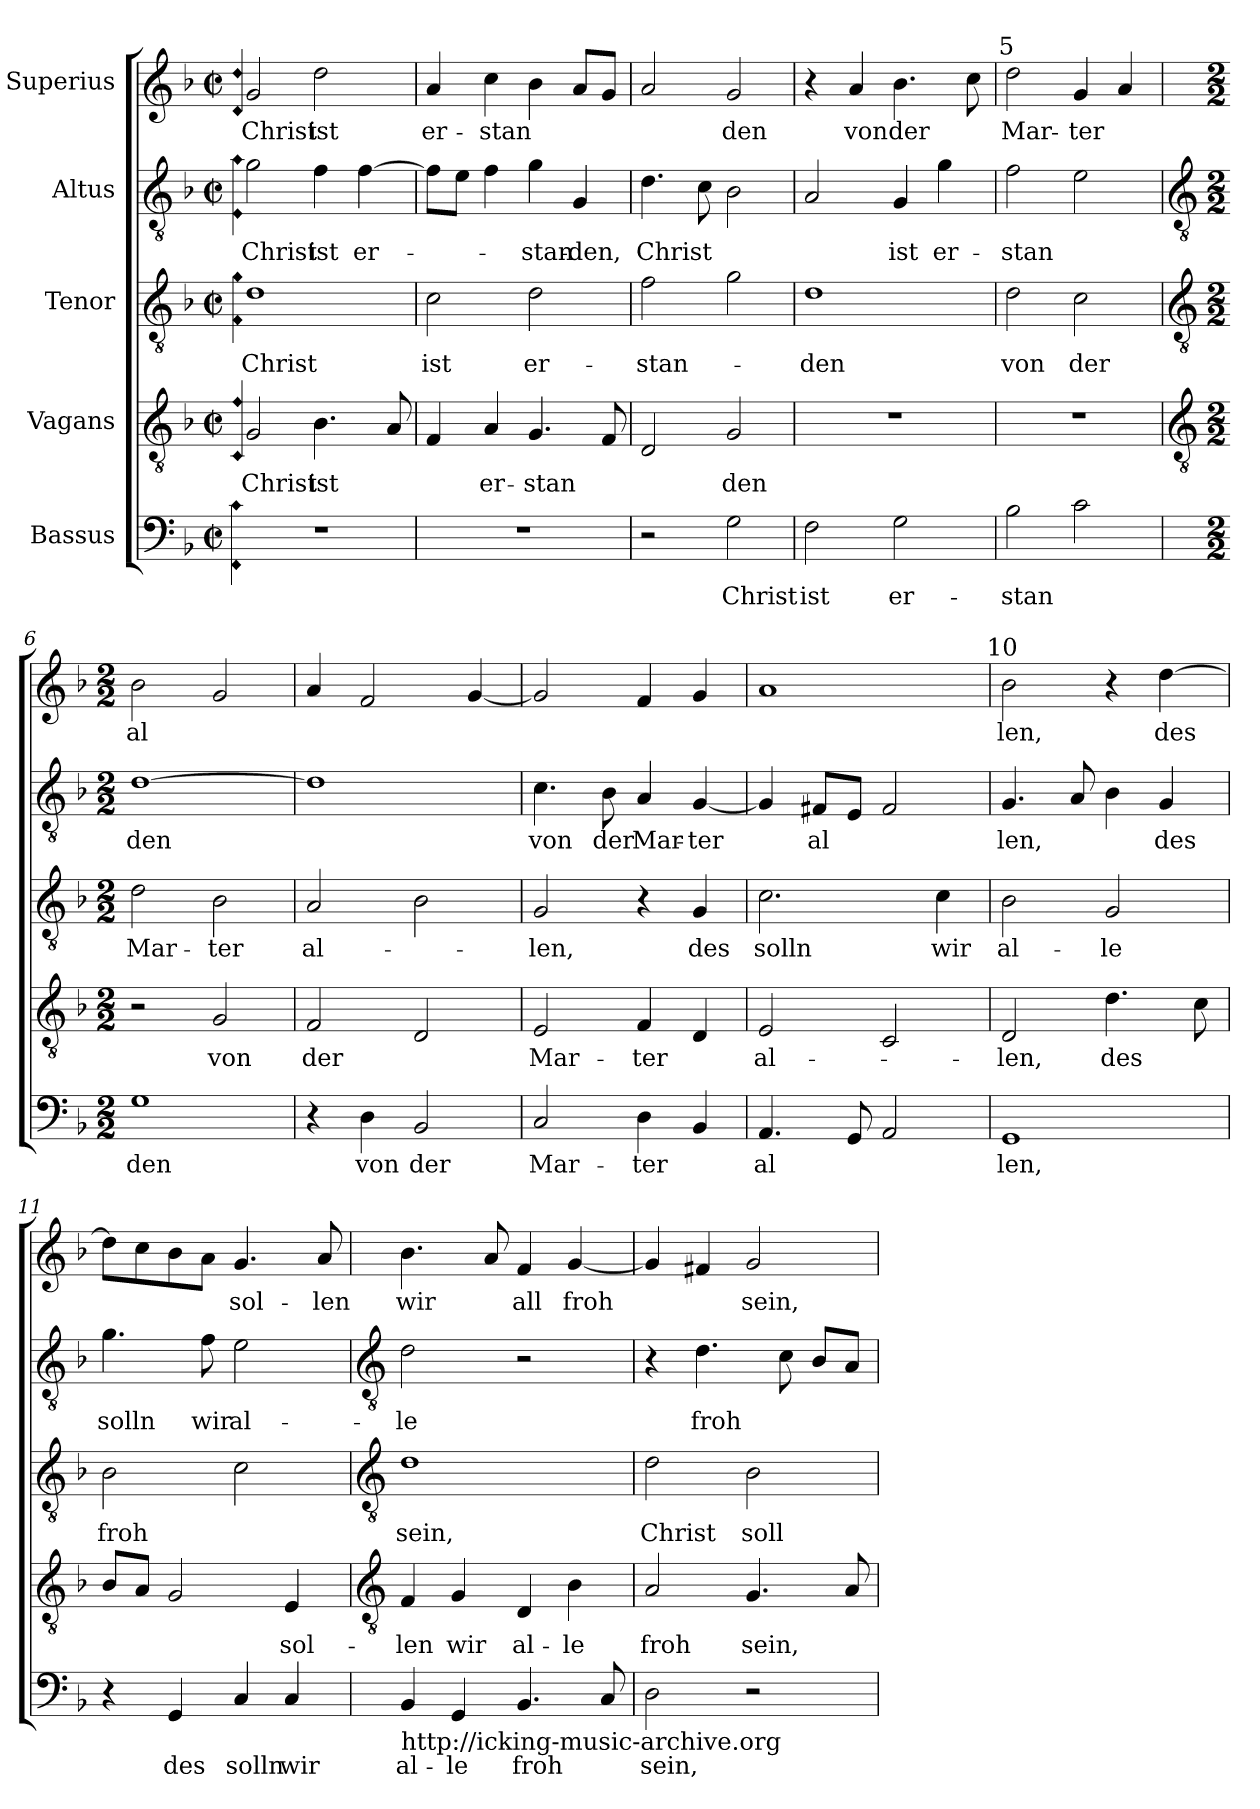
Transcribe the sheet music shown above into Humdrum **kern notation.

**kern	**text	**kern	**text	**kern	**text	**kern	**text	**kern	**text
*part5	*part5	*part4	*part4	*part3	*part3	*part2	*part2	*part1	*part1
*staff5	*staff5	*staff4	*staff4	*staff3	*staff3	*staff2	*staff2	*staff1	*staff1
*I"Bassus	*	*I"Vagans	*	*I"Tenor	*	*I"Altus	*	*I"Superius	*
*clefF4	*	*clefGv2	*	*clefGv2	*	*clefGv2	*	*clefG2	*
*k[b-]	*	*k[b-]	*	*k[b-]	*	*k[b-]	*	*k[b-]	*
*F:	*	*F:	*	*F:	*	*F:	*	*F:	*
*M2/2	*	*M2/2	*	*M2/2	*	*M2/2	*	*M2/2	*
*met(c|)	*	*met(c|)	*	*met(c|)	*	*met(c|)	*	*met(c|)	*
=1	=1	=1	=1	=1	=1	=1	=1	=1	=1
!	!	!	!	!	!	!	!	!LO:N:n=1:head=diamond	!
!	!	!	!	!	!	!LO:N:n=1:head=diamond	!	!LO:N:n=2:head=diamond	!
!	!	!	!	!LO:N:n=1:head=diamond	!	!LO:N:n=2:head=diamond	!	!	!
!	!	!LO:N:n=1:head=diamond	!	!LO:N:n=2:head=diamond	!	!	!	!	!
!LO:N:n=1:head=diamond	!	!LO:N:n=2:head=diamond	!	!	!	!	!	!	!
!LO:N:n=2:head=diamond	!	!	!	!	!	!	!	!	!
4qqFF 4qqc	.	4qqC 4qqf	.	4qqF 4qqg	.	4qqE 4qqa	.	4qqd 4qqdd	.
!	!	!	!LO:LY:b	!	!LO:LY:b	!	!LO:LY:b	!	!LO:LY:b
1r	.	2G	Christ	1d	Christ	2g	Christ	2g	Christ
!	!	!	!LO:LY:b	!	!	!	!LO:LY:b	!	!LO:LY:b
.	.	4.B-	ist	.	.	4f	ist	2dd	ist
!	!	!	!	!	!	!	!LO:LY:b	!	!
.	.	.	.	.	.	[4f	er-	.	.
.	.	8A	.	.	.	.	.	.	.
=2	=2	=2	=2	=2	=2	=2	=2	=2	=2
!	!	!	!	!	!LO:LY:b	!	!	!	!LO:LY:b
1r	.	4F	.	2c	ist	8fL]	.	4a	er-
.	.	.	.	.	.	8eJ	.	.	.
!	!	!	!LO:LY:b	!	!	!	!	!	!LO:LY:b
.	.	4A	er-	.	.	4f	.	4cc	-stan-
!	!	!	!LO:LY:b	!	!LO:LY:b	!	!LO:LY:b	!	!
.	.	4.G	-stan	2d	er-	4g	-stan-	4b-	.
!	!	!	!	!	!	!	!LO:LY:b	!	!
.	.	.	.	.	.	4G	-den,	8aL	.
.	.	8F	.	.	.	.	.	8gJ	.
=3	=3	=3	=3	=3	=3	=3	=3	=3	=3
!	!	!	!	!	!LO:LY:b	!	!LO:LY:b	!	!LO:LY:b
2r	.	2D	.	2f	-stan-	4.d	Christ	2a	--
.	.	.	.	.	.	8c	.	.	.
!	!LO:LY:b	!	!LO:LY:b	!	!	!	!	!	!LO:LY:b
2G	Christ	2G	den	2g	.	2B-	.	2g	den
=4	=4	=4	=4	=4	=4	=4	=4	=4	=4
!	!LO:LY:b	!	!	!	!LO:LY:b	!	!	!	!
2F	ist	1r	.	1d	-den	2A	.	4r	.
!	!	!	!	!	!	!	!	!	!LO:LY:b
.	.	.	.	.	.	.	.	4a	von
!	!LO:LY:b	!	!	!	!	!	!LO:LY:b	!	!LO:LY:b
2G	er-	.	.	.	.	4G	ist	4.b-	der
!	!	!	!	!	!	!	!LO:LY:b	!	!
.	.	.	.	.	.	4g	er-	.	.
.	.	.	.	.	.	.	.	8cc	.
=5	=5	=5	=5	=5	=5	=5	=5	=5	=5
!	!	!	!	!	!	!	!	!LO:TX:a:cj:t=5	!
!	!LO:LY:b	!	!	!	!LO:LY:b	!	!LO:LY:b	!	!LO:LY:b
2B-	-stan	1r	.	2d	von	2f	-stan	2dd	Mar-
!	!	!	!	!	!LO:LY:b	!	!	!	!LO:LY:b
2c	.	.	.	2c	der	2e	.	4g	-ter
.	.	.	.	.	.	.	.	4a	.
!!LO:LB:g=z
=6	=6	=6	=6	=6	=6	=6	=6	=6	=6
*	*	*clefGv2	*	*clefGv2	*	*clefGv2	*	*	*
*M2/2	*	*M2/2	*	*M2/2	*	*M2/2	*	*M2/2	*
!	!LO:LY:b	!	!	!	!LO:LY:b	!	!LO:LY:b	!	!LO:LY:b
1G	den	2r	.	2d	Mar-	[1d	den	2b-	al-
!	!	!	!LO:LY:b	!	!LO:LY:b	!	!	!	!
.	.	2G	von	2B-	-ter	.	.	2g	.
=7	=7	=7	=7	=7	=7	=7	=7	=7	=7
!	!	!	!LO:LY:b	!	!LO:LY:b	!	!	!	!
4r	.	2F	der	2A	al-	1d]	.	4a	.
!	!LO:LY:b	!	!	!	!	!	!	!	!
4D	von	.	.	.	.	.	.	2f	.
!	!LO:LY:b	!	!	!	!	!	!	!	!
2BB-	der	2D	.	2B-	.	.	.	.	.
.	.	.	.	.	.	.	.	[4g	.
=8	=8	=8	=8	=8	=8	=8	=8	=8	=8
!	!LO:LY:b	!	!LO:LY:b	!	!LO:LY:b	!	!LO:LY:b	!	!
2C	Mar-	2E	Mar-	2G	-len,	4.c	von	2g]	.
!	!	!	!	!	!	!	!LO:LY:b	!	!
.	.	.	.	.	.	8B-	der	.	.
!	!LO:LY:b	!	!LO:LY:b	!	!	!	!LO:LY:b	!	!LO:LY:b
4D	-ter	4F	-ter	4r	.	4A	Mar-	4f	--
!	!	!	!	!	!LO:LY:b	!	!LO:LY:b	!	!
4BB-	.	4D	.	4G	des	[4G	-ter	4g	.
=9	=9	=9	=9	=9	=9	=9	=9	=9	=9
!	!LO:LY:b	!	!LO:LY:b	!	!LO:LY:b	!	!	!	!LO:LY:b
4.AA	al-	2E	al-	2.c	solln	4G]	.	1a	--
!	!	!	!	!	!	!	!LO:LY:b	!	!
.	.	.	.	.	.	8F#L	al	.	.
!	!	!	!	!	!	!	!LO:LY:b	!	!
8GG	.	.	.	.	.	8EJ	-	.	.
!	!LO:LY:b	!	!	!	!	!	!	!	!
2AA	--	2C	.	.	.	2F#	.	.	.
!	!	!	!	!	!LO:LY:b	!	!	!	!
.	.	.	.	4c	wir	.	.	.	.
=10	=10	=10	=10	=10	=10	=10	=10	=10	=10
!	!	!	!	!	!	!	!	!LO:TX:a:cj:t=10	!
!	!LO:LY:b	!	!LO:LY:b	!	!LO:LY:b	!	!LO:LY:b	!	!LO:LY:b
1GG	len,	2D	-len,	2B-	al-	4.G	len,	2b-	-len,
.	.	.	.	.	.	8A	.	.	.
!	!	!	!LO:LY:b	!	!LO:LY:b	!	!	!	!
.	.	4.d	des	2G	-le	4B-	.	4r	.
!	!	!	!	!	!	!	!LO:LY:b	!	!LO:LY:b
.	.	.	.	.	.	4G	des	[4dd	des
.	.	8c	.	.	.	.	.	.	.
=11	=11	=11	=11	=11	=11	=11	=11	=11	=11
!	!	!	!	!	!LO:LY:b	!	!LO:LY:b	!	!
4r	.	8B-L	.	2B-	froh	4.g	solln	8ddL]	.
.	.	8AJ	.	.	.	.	.	8cc	.
!	!LO:LY:b	!	!	!	!	!	!	!	!
4GG	des	2G	.	.	.	.	.	8b-	.
!	!	!	!	!	!	!	!LO:LY:b	!	!
.	.	.	.	.	.	8f	wir	8aJ	.
!	!LO:LY:b	!	!	!	!	!	!LO:LY:b	!	!LO:LY:b
4C	solln	.	.	2c	.	2e	al-	4.g	sol-
!	!LO:LY:b	!	!LO:LY:b	!	!	!	!	!	!
4C	wir	4E	sol-	.	.	.	.	.	.
!	!	!	!	!	!	!	!	!	!LO:LY:b
.	.	.	.	.	.	.	.	8a	-len
!!LO:LB:g=z
=12	=12	=12	=12	=12	=12	=12	=12	=12	=12
*	*	*clefGv2	*	*clefGv2	*	*clefGv2	*	*	*
!LO:TX:b:t=http&colon;//icking-music-archive.org	!	!	!	!	!	!	!	!	!
!	!LO:LY:b	!	!LO:LY:b	!	!LO:LY:b	!	!LO:LY:b	!	!LO:LY:b
4BB-	al-	4F	-len	1d	sein,	2d	-le	4.b-	wir
!	!LO:LY:b	!	!LO:LY:b	!	!	!	!	!	!
4GG	-le	4G	wir	.	.	.	.	.	.
.	.	.	.	.	.	.	.	8a	.
!	!LO:LY:b	!	!LO:LY:b	!	!	!	!	!	!LO:LY:b
4.BB-	froh	4D	al-	.	.	2r	.	4f	all
!	!	!	!LO:LY:b	!	!	!	!	!	!LO:LY:b
.	.	4B-	-le	.	.	.	.	[4g	froh
8C	.	.	.	.	.	.	.	.	.
=13	=13	=13	=13	=13	=13	=13	=13	=13	=13
!	!LO:LY:b	!	!LO:LY:b	!	!LO:LY:b	!	!	!	!
2D	sein,	2A	froh	2d	Christ	4r	.	4g]	.
!	!	!	!	!	!	!	!LO:LY:b	!	!
.	.	.	.	.	.	4.d	froh	4f#	.
!	!	!	!LO:LY:b	!	!LO:LY:b	!	!	!	!LO:LY:b
2r	.	4.G	sein,	2B-	soll	.	.	2g	sein,
.	.	.	.	.	.	8c	.	.	.
.	.	.	.	.	.	8B-L	.	.	.
.	.	8A	.	.	.	8AJ	.	.	.
=	=	=	=	=	=	=	=	=	=
*-	*-	*-	*-	*-	*-	*-	*-	*-	*-
